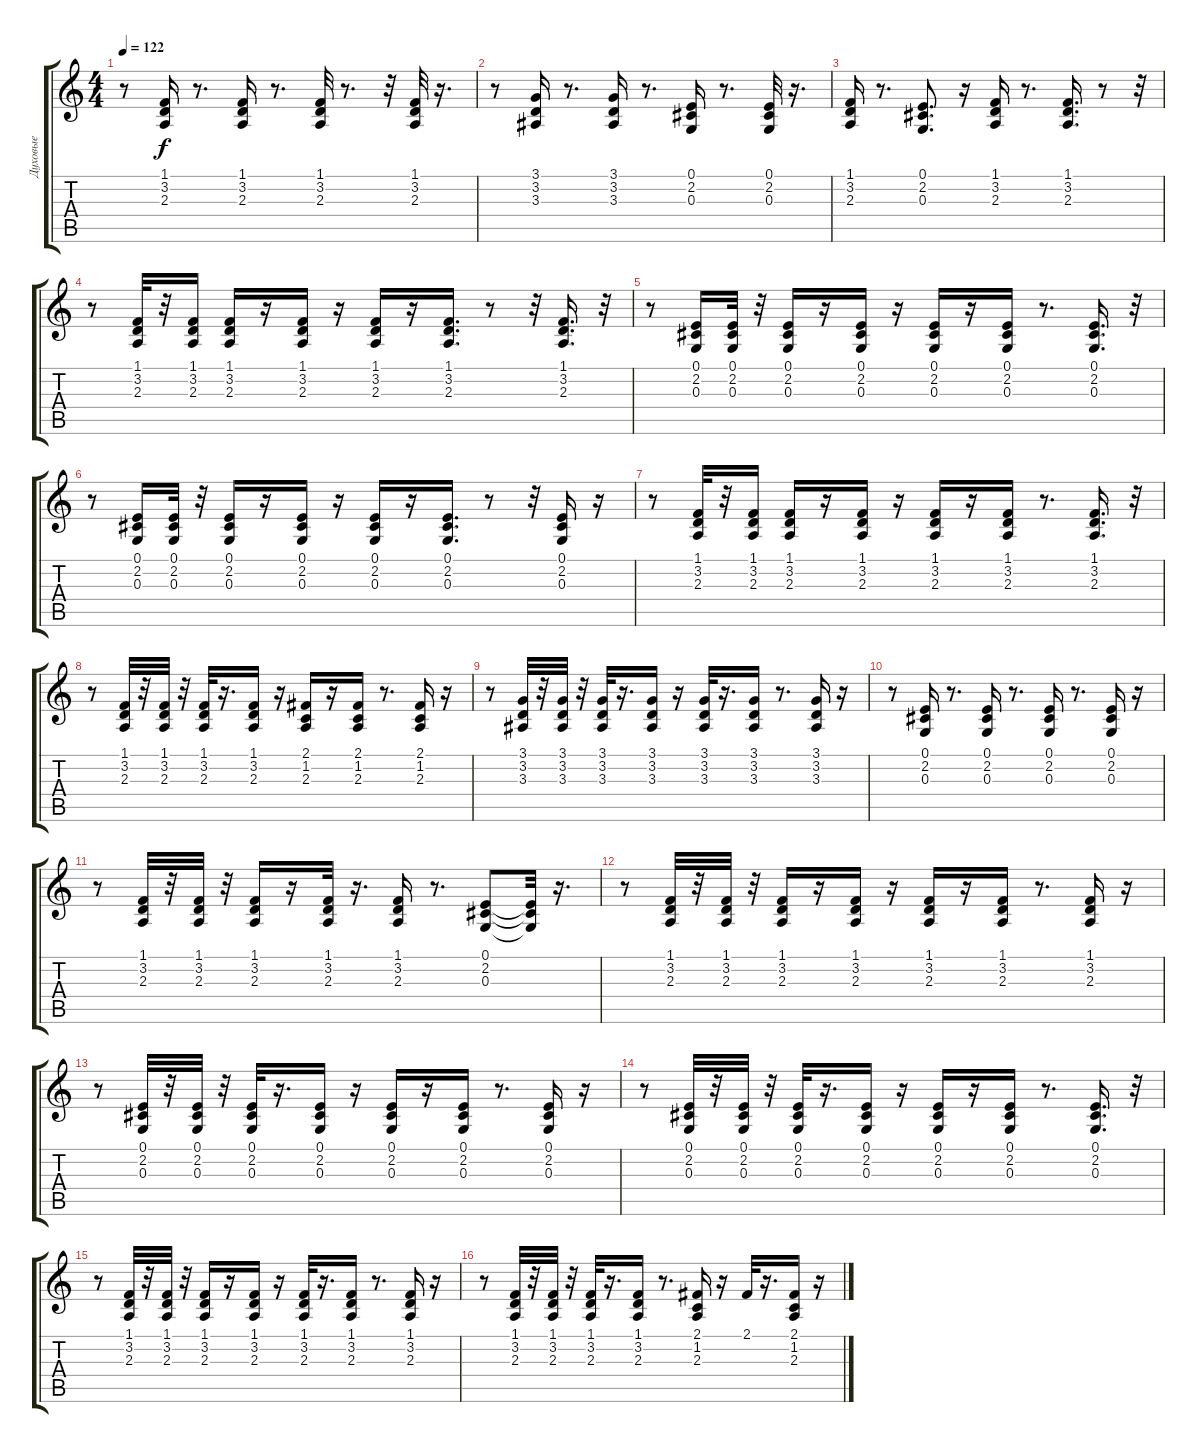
\track ("Духовые" "Духовые") {instrument frenchhorn}
\staff {score tabs}
\tuning (E4 B3 G3 D3 A2 E2) {hide}
\ts (4 4)
\tempo 122
\clef g2
\ks c
r.8{dy f} (1.1 3.2 2.3).16 r.8{d} (1.1 3.2 2.3).16 r.8{d} (1.1 3.2 2.3).32 r.8{d} r.32 (1.1 3.2 2.3).32 r.16{d} |
r.8 (3.1 3.2 3.3).16 r.8{d} (3.1 3.2 3.3).16 r.8{d} (0.1 2.2 0.3).16 r.8{d} (0.1 2.2 0.3).32 r.16{d} |
(1.1 3.2 2.3).16 r.8{d} (0.1 2.2 0.3).8{d} r.16 (1.1 3.2 2.3).16 r.8{d} (1.1 3.2 2.3).16{d} r.8 r.32 |
r.8 (1.1 3.2 2.3).32 r.32 (1.1 3.2 2.3).16 (1.1 3.2 2.3).16 r.16 (1.1 3.2 2.3).16 r.16 (1.1 3.2 2.3).16 r.16 (1.1 3.2 2.3).16{d} r.8 r.32 (1.1 3.2 2.3).16{d} r.32 |
r.8 (0.1 2.2 0.3).16 (0.1 2.2 0.3).32 r.32 (0.1 2.2 0.3).16 r.16 (0.1 2.2 0.3).16 r.16 (0.1 2.2 0.3).16 r.16 (0.1 2.2 0.3).16 r.8{d} (0.1 2.2 0.3).16{d} r.32 |
r.8 (0.1 2.2 0.3).16 (0.1 2.2 0.3).32 r.32 (0.1 2.2 0.3).16 r.16 (0.1 2.2 0.3).16 r.16 (0.1 2.2 0.3).16 r.16 (0.1 2.2 0.3).16{d} r.8 r.32 (0.1 2.2 0.3).16 r.16 |
r.8 (1.1 3.2 2.3).32 r.32 (1.1 3.2 2.3).16 (1.1 3.2 2.3).16 r.16 (1.1 3.2 2.3).16 r.16 (1.1 3.2 2.3).16 r.16 (1.1 3.2 2.3).16 r.8{d} (1.1 3.2 2.3).16{d} r.32 |
r.8 (1.1 3.2 2.3).32 r.32 (1.1 3.2 2.3).32 r.32 (1.1 3.2 2.3).32 r.16{d} (1.1 3.2 2.3).16 r.16 (2.1 1.2 2.3).16 r.16 (2.1 1.2 2.3).16 r.8{d} (2.1 1.2 2.3).16 r.16 |
r.8 (3.1 3.2 3.3).32 r.32 (3.1 3.2 3.3).32 r.32 (3.1 3.2 3.3).32 r.16{d} (3.1 3.2 3.3).16 r.16 (3.1 3.2 3.3).32 r.16{d} (3.1 3.2 3.3).16 r.8{d} (3.1 3.2 3.3).16 r.16 |
r.8 (0.1 2.2 0.3).16 r.8{d} (0.1 2.2 0.3).16 r.8{d} (0.1 2.2 0.3).16 r.8{d} (0.1 2.2 0.3).16 r.16 |
r.8 (1.1 3.2 2.3).32 r.32 (1.1 3.2 2.3).32 r.32 (1.1 3.2 2.3).16 r.16 (1.1 3.2 2.3).32 r.16{d} (1.1 3.2 2.3).16 r.8{d} (0.1 2.2 0.3).8 (0.1{t} 2.2{t} 0.3{t}).32 r.16{d} |
r.8 (1.1 3.2 2.3).32 r.32 (1.1 3.2 2.3).32 r.32 (1.1 3.2 2.3).16 r.16 (1.1 3.2 2.3).16 r.16 (1.1 3.2 2.3).16 r.16 (1.1 3.2 2.3).16 r.8{d} (1.1 3.2 2.3).16 r.16 |
r.8 (0.1 2.2 0.3).32 r.32 (0.1 2.2 0.3).32 r.32 (0.1 2.2 0.3).32 r.16{d} (0.1 2.2 0.3).16 r.16 (0.1 2.2 0.3).16 r.16 (0.1 2.2 0.3).16 r.8{d} (0.1 2.2 0.3).16 r.16 |
r.8 (0.1 2.2 0.3).32 r.32 (0.1 2.2 0.3).32 r.32 (0.1 2.2 0.3).32 r.16{d} (0.1 2.2 0.3).16 r.16 (0.1 2.2 0.3).16 r.16 (0.1 2.2 0.3).16 r.8{d} (0.1 2.2 0.3).16{d} r.32 |
r.8 (1.1 3.2 2.3).32 r.32 (1.1 3.2 2.3).32 r.32 (1.1 3.2 2.3).16 r.16 (1.1 3.2 2.3).16 r.16 (1.1 3.2 2.3).32 r.16{d} (1.1 3.2 2.3).16 r.8{d} (1.1 3.2 2.3).16 r.16 |
r.8 (1.1 3.2 2.3).32 r.32 (1.1 3.2 2.3).32 r.32 (1.1 3.2 2.3).32 r.16{d} (1.1 3.2 2.3).16 r.8{d} (2.1 1.2 2.3).16 r.16 2.1.32 r.16{d} (2.1 1.2 2.3).16 r.16
